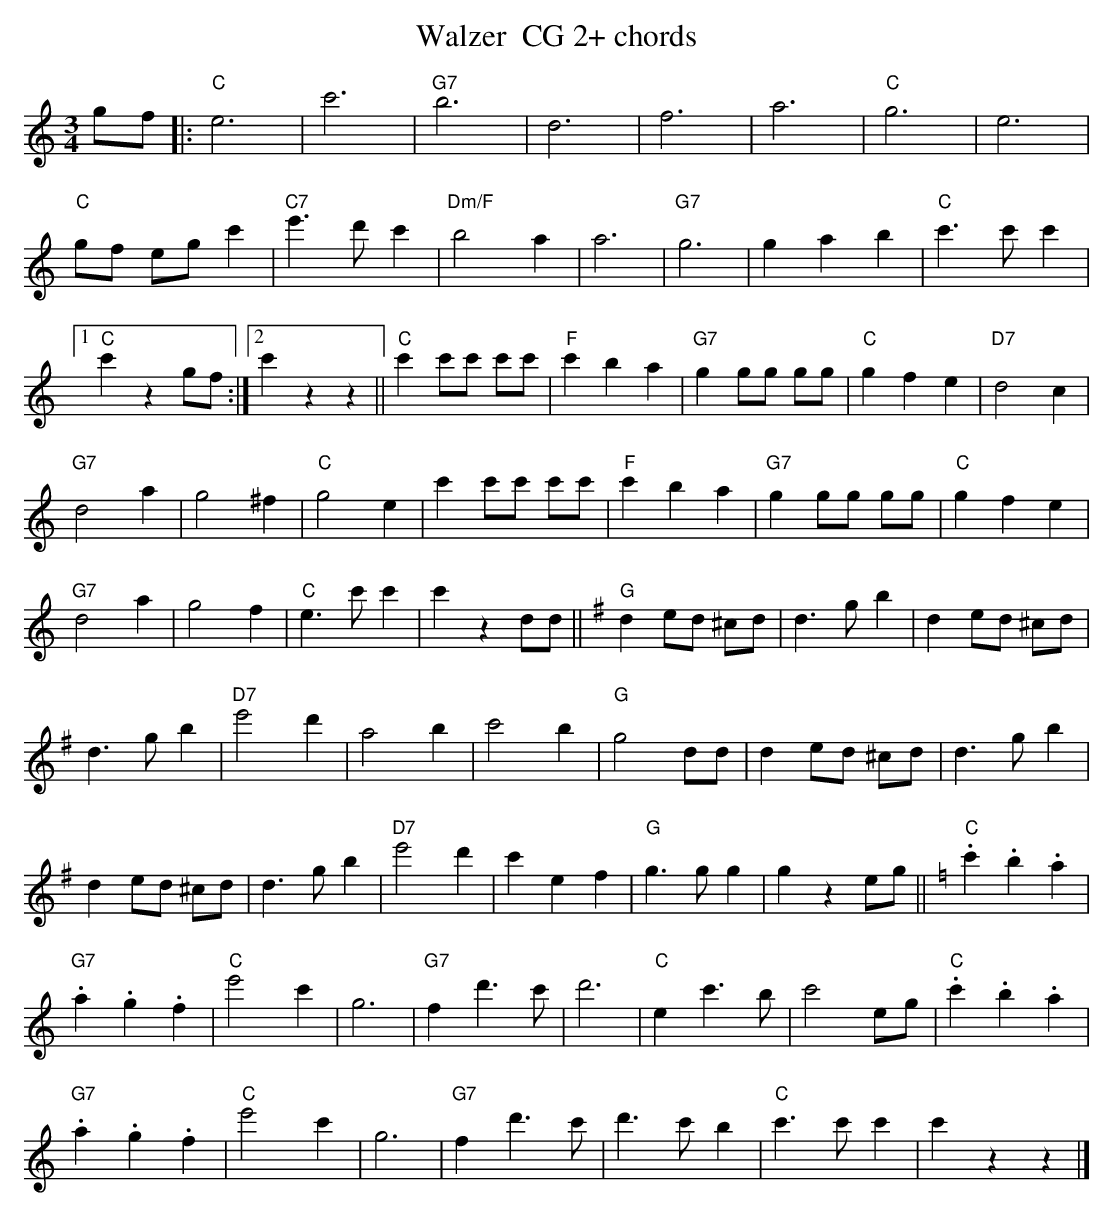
X:1
T:Walzer  CG 2+ chords
M:3/4
L:1/4
K:Cmaj%%MIDI gchordon
g/2f/2 |: "C"e3 | c'3 | "G7"b3 | d3 | f3 | a3 | "C"g3 | e3 |
"C"g/2f/2 e/2g/2 c' | "C7"e'>d'c' | "Dm/F"b2a | a3 | "G7"g3 | gab | "C"c'>c'c' |1
"C"c'zg/2f/2 :|2 c'zz || "C"c'c'/2c'/2 c'/2c'/2 | "F"c'ba | "G7"gg/2g/2 g/2g/2 | "C"gfe | "D7"d2c |
"G7"d2a | g2^f | "C"g2e | c' c'/2c'/2 c'/2c'/2 | "F"c'ba | "G7"g g/2g/2 g/2g/2 | "C"gfe |
"G7"d2a | g2f | "C"e>c'c' | c'zd/2d/2 || [K:Gmaj] "G"de/2d/2 ^c/2d/2 | d>gb | de/2d/2 ^c/2d/2 |
d>gb | "D7"e'2d' | a2b | c'2b | "G"g2d/2d/2 | d e/2d/2 ^c/2d/2 | d>gb |
de/2d/2 ^c/2d/2 | d>gb | "D7"e'2d' | c'ef | "G"g>gg | gze/2g/2 || [K:Cmaj] "C".c'.b.a |
"G7".a.g.f | "C"e'2c' | g3 | "G7"fd'>c' | d'3 | "C"ec'>b | c'2 e/2g/2 | "C".c'.b.a |
"G7".a.g.f | "C"e'2c' | g3 | "G7"fd'>c' | d'>c'b | "C"c'>c'c' | c'zz |]
